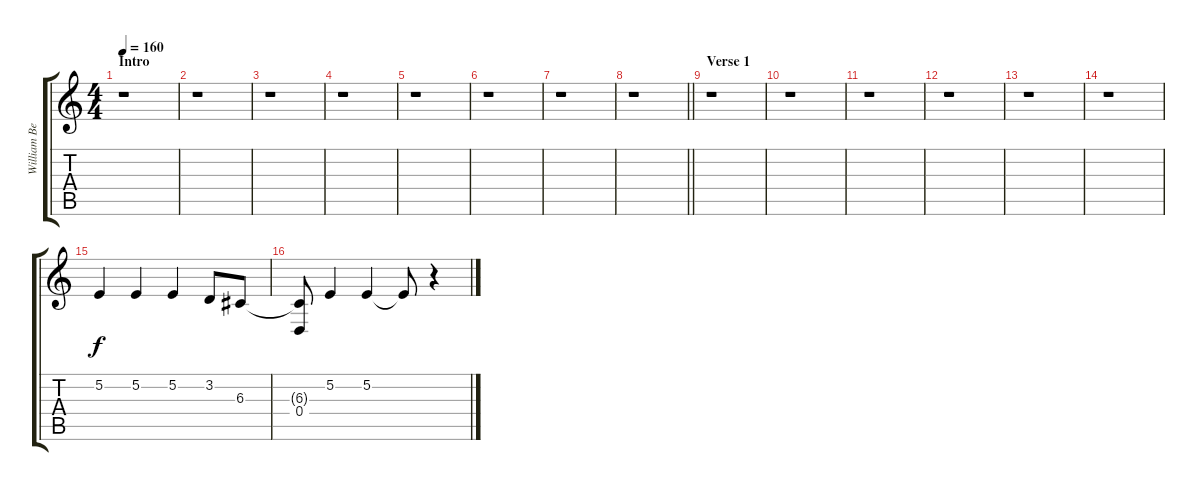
\track ("William Beckett (Backing Vocals and Harm" "William Be") {instrument bassoon}
\staff {score tabs}
\tuning (E4 B3 G3 D3 A2 E2) {hide}
\ts (4 4)
\section ("" "Intro")
\tempo 160
\clef g2
\ks c
r.1{dy f instrument bassoon} |
r.1 |
r.1 |
r.1 |
r.1 |
r.1 |
r.1 |
\barLineRight lightlight
r.1 |
\section ("" "Verse 1")
r.1 |
r.1 |
r.1 |
r.1 |
r.1 |
r.1 |
5.2.4 5.2.4 5.2.4 3.2.8 6.3.8 |
(6.3{t} 0.4).8 5.2.4 5.2.4 5.2{t}.8 r.4
